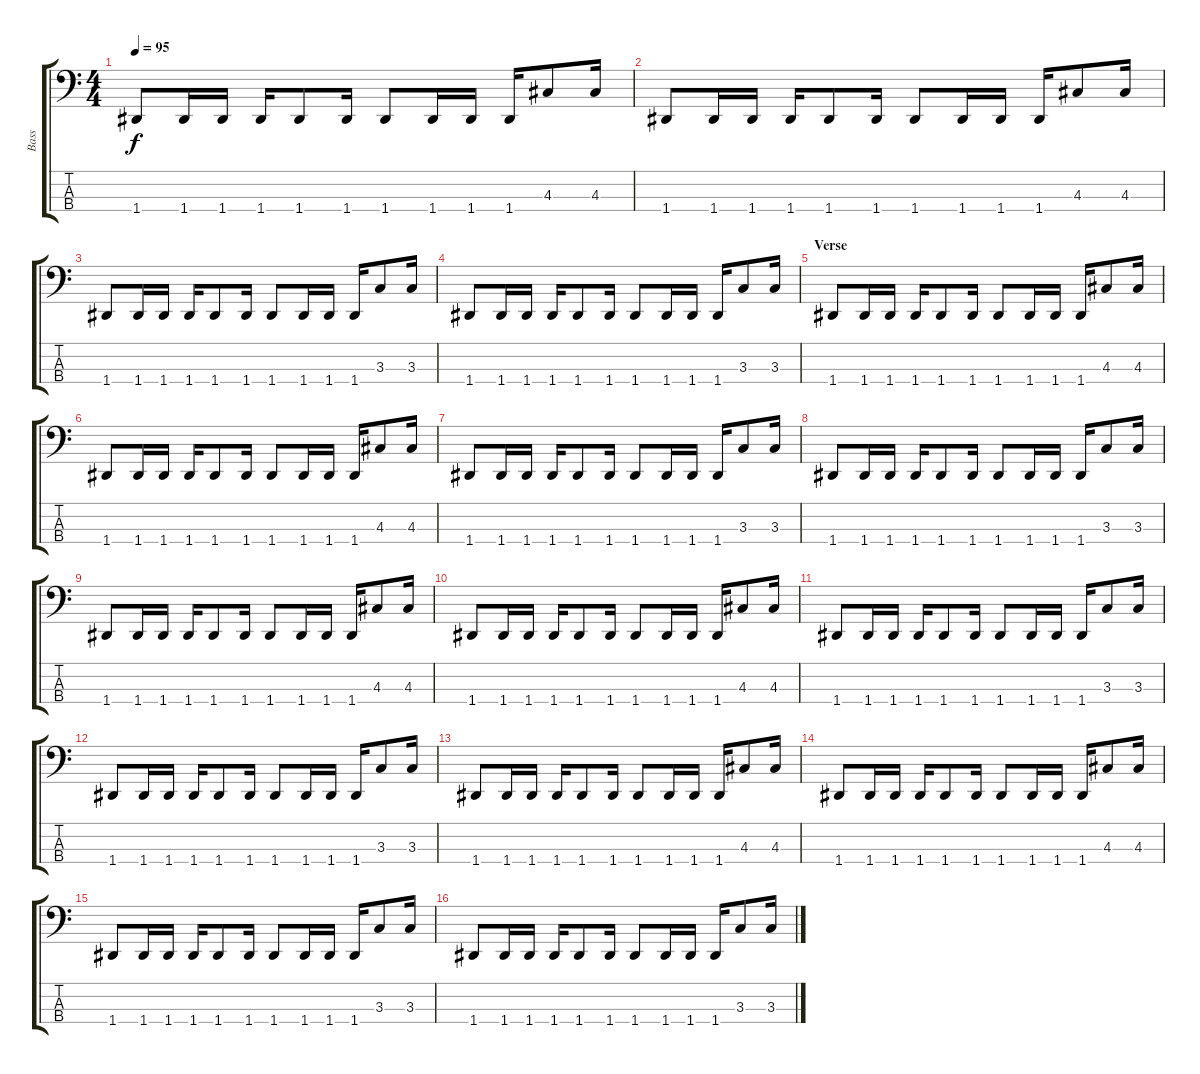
\track ("Bass" "Bass") {instrument electricbassfinger}
\staff {score tabs}
\tuning (G2 D2 A1 D1) {hide}
\ts (4 4)
\tempo 95
\clef f4
\ks c
1.4.8{dy f} 1.4.16 1.4.16 1.4.16 1.4.8 1.4.16 1.4.8 1.4.16 1.4.16 1.4.16 4.3.8 4.3.16 |
1.4.8 1.4.16 1.4.16 1.4.16 1.4.8 1.4.16 1.4.8 1.4.16 1.4.16 1.4.16 4.3.8 4.3.16 |
1.4.8 1.4.16 1.4.16 1.4.16 1.4.8 1.4.16 1.4.8 1.4.16 1.4.16 1.4.16 3.3.8 3.3.16 |
1.4.8 1.4.16 1.4.16 1.4.16 1.4.8 1.4.16 1.4.8 1.4.16 1.4.16 1.4.16 3.3.8 3.3.16 |
\section ("" "Verse")
1.4.8 1.4.16 1.4.16 1.4.16 1.4.8 1.4.16 1.4.8 1.4.16 1.4.16 1.4.16 4.3.8 4.3.16 |
1.4.8 1.4.16 1.4.16 1.4.16 1.4.8 1.4.16 1.4.8 1.4.16 1.4.16 1.4.16 4.3.8 4.3.16 |
1.4.8 1.4.16 1.4.16 1.4.16 1.4.8 1.4.16 1.4.8 1.4.16 1.4.16 1.4.16 3.3.8 3.3.16 |
1.4.8 1.4.16 1.4.16 1.4.16 1.4.8 1.4.16 1.4.8 1.4.16 1.4.16 1.4.16 3.3.8 3.3.16 |
1.4.8 1.4.16 1.4.16 1.4.16 1.4.8 1.4.16 1.4.8 1.4.16 1.4.16 1.4.16 4.3.8 4.3.16 |
1.4.8 1.4.16 1.4.16 1.4.16 1.4.8 1.4.16 1.4.8 1.4.16 1.4.16 1.4.16 4.3.8 4.3.16 |
1.4.8 1.4.16 1.4.16 1.4.16 1.4.8 1.4.16 1.4.8 1.4.16 1.4.16 1.4.16 3.3.8 3.3.16 |
1.4.8 1.4.16 1.4.16 1.4.16 1.4.8 1.4.16 1.4.8 1.4.16 1.4.16 1.4.16 3.3.8 3.3.16 |
1.4.8 1.4.16 1.4.16 1.4.16 1.4.8 1.4.16 1.4.8 1.4.16 1.4.16 1.4.16 4.3.8 4.3.16 |
1.4.8 1.4.16 1.4.16 1.4.16 1.4.8 1.4.16 1.4.8 1.4.16 1.4.16 1.4.16 4.3.8 4.3.16 |
1.4.8 1.4.16 1.4.16 1.4.16 1.4.8 1.4.16 1.4.8 1.4.16 1.4.16 1.4.16 3.3.8 3.3.16 |
1.4.8 1.4.16 1.4.16 1.4.16 1.4.8 1.4.16 1.4.8 1.4.16 1.4.16 1.4.16 3.3.8 3.3.16
